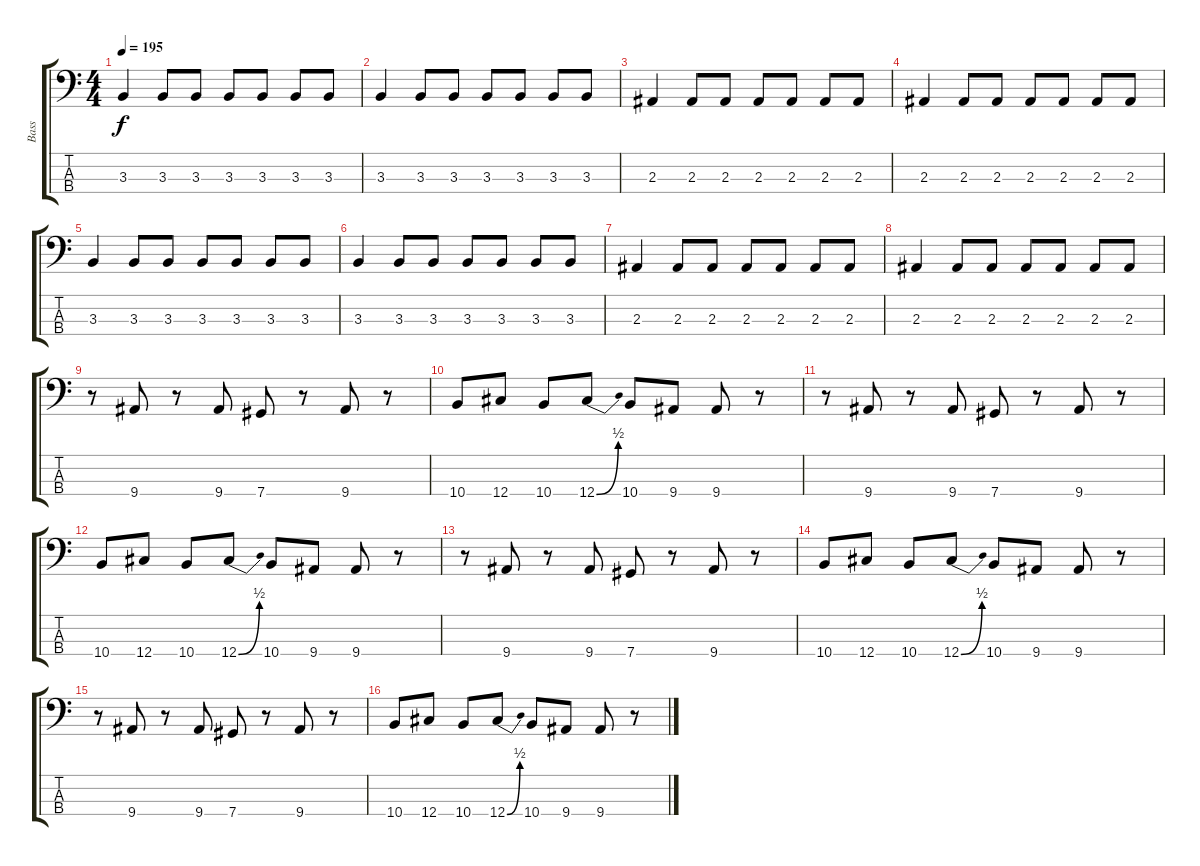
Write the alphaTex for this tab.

\track ("Bass" "Bass") {instrument electricbasspick}
\staff {score tabs}
\tuning (Gb2 Db2 Ab1 Db1) {hide}
\ts (4 4)
\tempo 195
\clef f4
\ks c
3.3.4{dy f} 3.3.8 3.3.8 3.3.8 3.3.8 3.3.8 3.3.8 |
3.3.4 3.3.8 3.3.8 3.3.8 3.3.8 3.3.8 3.3.8 |
2.3.4 2.3.8 2.3.8 2.3.8 2.3.8 2.3.8 2.3.8 |
2.3.4 2.3.8 2.3.8 2.3.8 2.3.8 2.3.8 2.3.8 |
3.3.4 3.3.8 3.3.8 3.3.8 3.3.8 3.3.8 3.3.8 |
3.3.4 3.3.8 3.3.8 3.3.8 3.3.8 3.3.8 3.3.8 |
2.3.4 2.3.8 2.3.8 2.3.8 2.3.8 2.3.8 2.3.8 |
2.3.4 2.3.8 2.3.8 2.3.8 2.3.8 2.3.8 2.3.8 |
r.8 9.4.8 r.8 9.4.8 7.4.8 r.8 9.4.8 r.8 |
10.4.8 12.4.8 10.4.8 12.4{be (bend 0 0 60 2)}.8 10.4.8 9.4.8 9.4.8 r.8 |
r.8 9.4.8 r.8 9.4.8 7.4.8 r.8 9.4.8 r.8 |
10.4.8 12.4.8 10.4.8 12.4{be (bend 0 0 60 2)}.8 10.4.8 9.4.8 9.4.8 r.8 |
r.8 9.4.8 r.8 9.4.8 7.4.8 r.8 9.4.8 r.8 |
10.4.8 12.4.8 10.4.8 12.4{be (bend 0 0 60 2)}.8 10.4.8 9.4.8 9.4.8 r.8 |
r.8 9.4.8 r.8 9.4.8 7.4.8 r.8 9.4.8 r.8 |
10.4.8 12.4.8 10.4.8 12.4{be (bend 0 0 60 2)}.8 10.4.8 9.4.8 9.4.8 r.8
